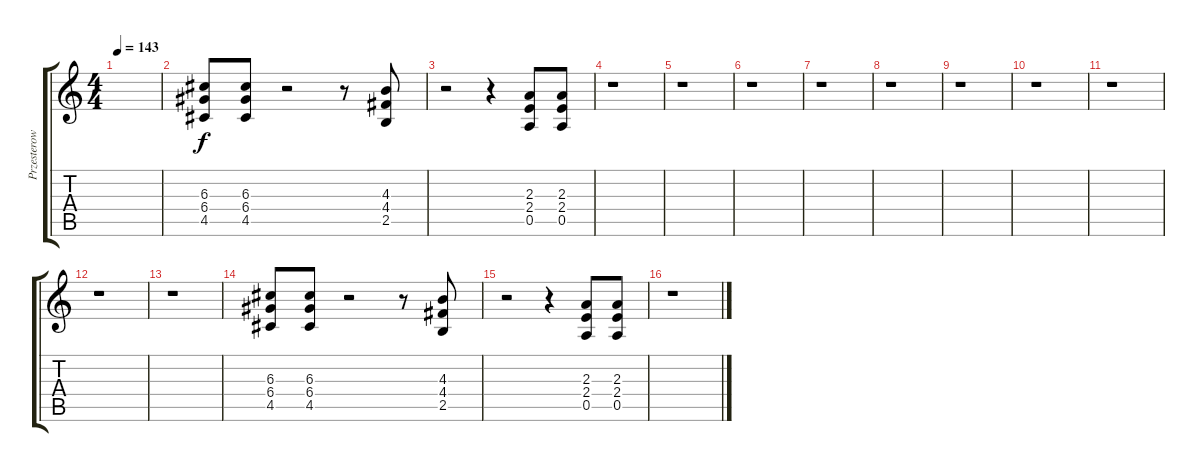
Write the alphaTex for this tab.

\track ("Przesterowana" "Przesterow") {instrument overdrivenguitar}
\staff {score tabs}
\tuning (E4 B3 G3 D3 A2 E2) {hide}
\ts (4 4)
\tempo 143
\clef g2
\ks c
|
(6.3 6.4 4.5).8 (6.3 6.4 4.5).8 r.2 r.8 (4.3 4.4 2.5).8 |
r.2 r.4 (2.3 2.4 0.5).8 (2.3 2.4 0.5).8 |
r.1 |
r.1 |
r.1 |
r.1 |
r.1 |
r.1 |
r.1 |
r.1 |
r.1 |
r.1 |
(6.3 6.4 4.5).8 (6.3 6.4 4.5).8 r.2 r.8 (4.3 4.4 2.5).8 |
r.2 r.4 (2.3 2.4 0.5).8 (2.3 2.4 0.5).8 |
r.1
